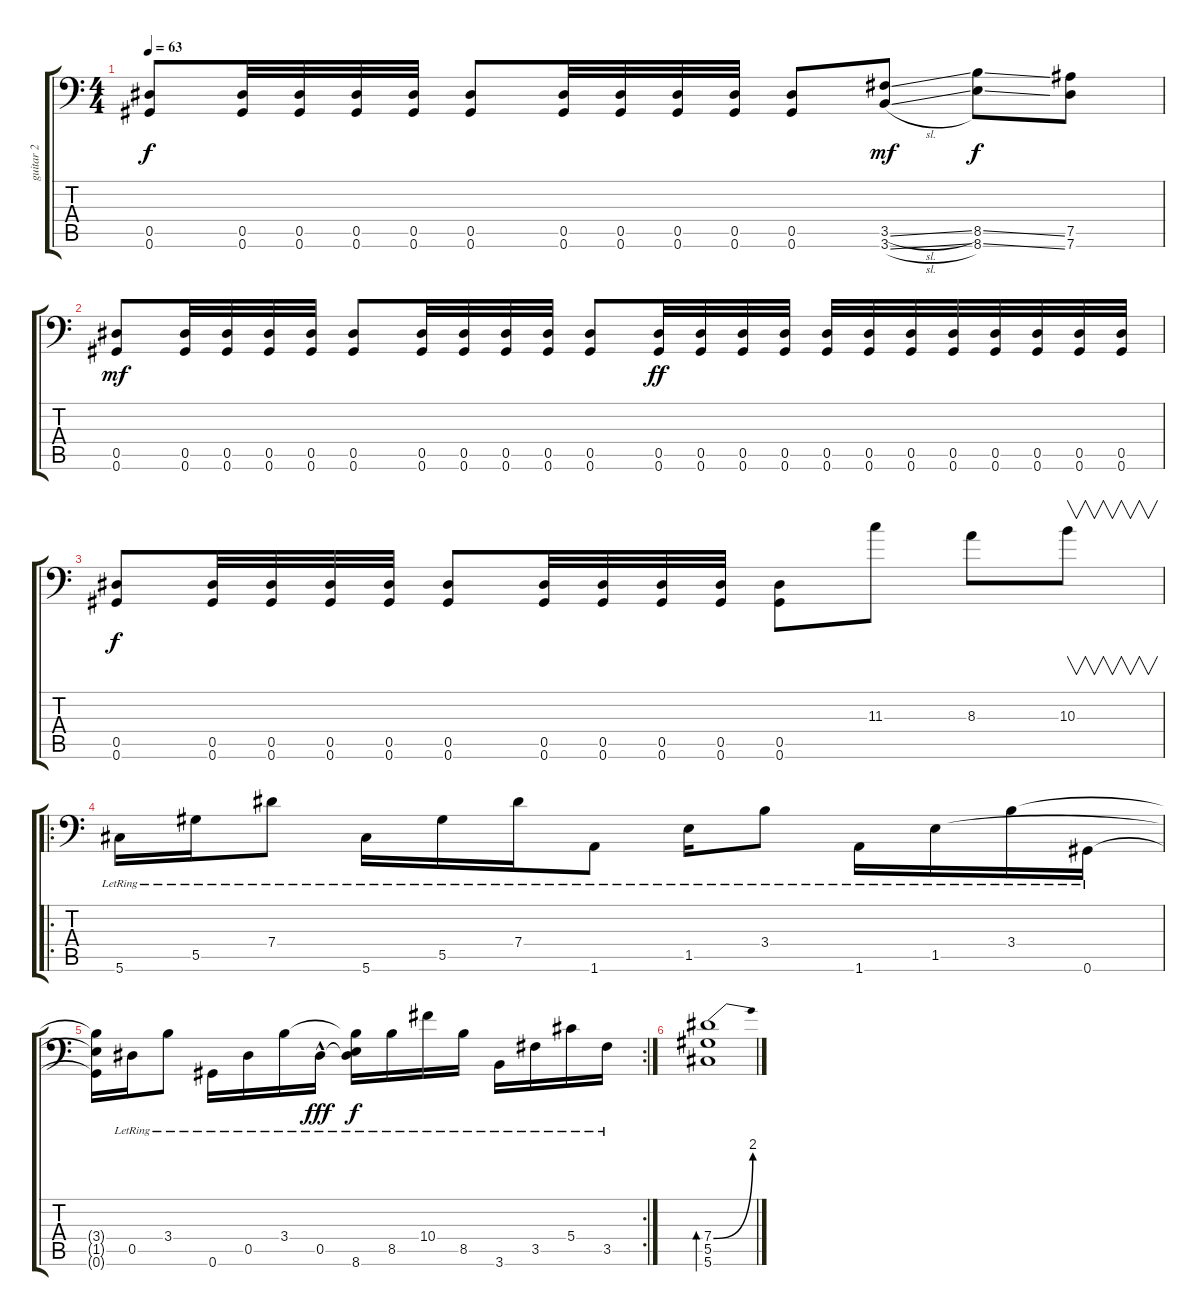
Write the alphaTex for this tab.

\track ("guitar 2" "guitar 2") {instrument distortionguitar}
\staff {score tabs}
\tuning (Bb3 F3 Db3 Ab2 Eb2 Ab1) {hide}
\ts (4 4)
\tempo 63
\clef f4
\ks c
(0.5 0.6).8{dy f} (0.5 0.6).32 (0.5 0.6).32 (0.5 0.6).32 (0.5 0.6).32 (0.5 0.6).8 (0.5 0.6).32 (0.5 0.6).32 (0.5 0.6).32 (0.5 0.6).32 (0.5 0.6).8 (3.5{sl} 3.6{sl}).8{dy mf} (8.5{ss} 8.6{ss}).8{dy f} (7.5 7.6).8 |
(0.5 0.6).8{dy mf} (0.5 0.6).32 (0.5 0.6).32 (0.5 0.6).32 (0.5 0.6).32 (0.5 0.6).8 (0.5 0.6).32 (0.5 0.6).32 (0.5 0.6).32 (0.5 0.6).32 (0.5 0.6).8 (0.5 0.6).32{dy ff} (0.5 0.6).32 (0.5 0.6).32 (0.5 0.6).32 (0.5 0.6).32 (0.5 0.6).32 (0.5 0.6).32 (0.5 0.6).32 (0.5 0.6).32 (0.5 0.6).32 (0.5 0.6).32 (0.5 0.6).32 |
(0.5 0.6).8{dy f} (0.5 0.6).32 (0.5 0.6).32 (0.5 0.6).32 (0.5 0.6).32 (0.5 0.6).8 (0.5 0.6).32 (0.5 0.6).32 (0.5 0.6).32 (0.5 0.6).32 (0.5 0.6).8 11.3.8 8.3.8 10.3.8{v} |
\ro
5.6{lr}.16{instrument electricguitarmuted} 5.5{lr}.16 7.4{lr}.8 5.6{lr}.16 5.5{lr}.16 7.4{lr}.16 1.6{lr}.8 1.5{lr}.16 3.4{lr}.8 1.6{lr}.16 1.5{lr}.16 3.4{lr}.16 0.6{lr}.16 |
\rc 2
(3.4{t} 1.5{t} 0.6{t}).16 0.5{lr}.16 3.4{lr}.8 0.6{lr}.16 0.5{lr}.16 3.4{lr}.16 0.5{hac lr}.16{dy fff} (3.4{t} 0.5{t} 8.6{lr}).16{dy f} 8.5{lr}.16 10.4{lr}.16 8.5{lr}.16 3.6{lr}.16 3.5{lr}.16 5.4{lr}.16 3.5{lr}.16 |
(7.4{be (bend 0 0 60 8)} 5.5 5.6).1{bd 240}
